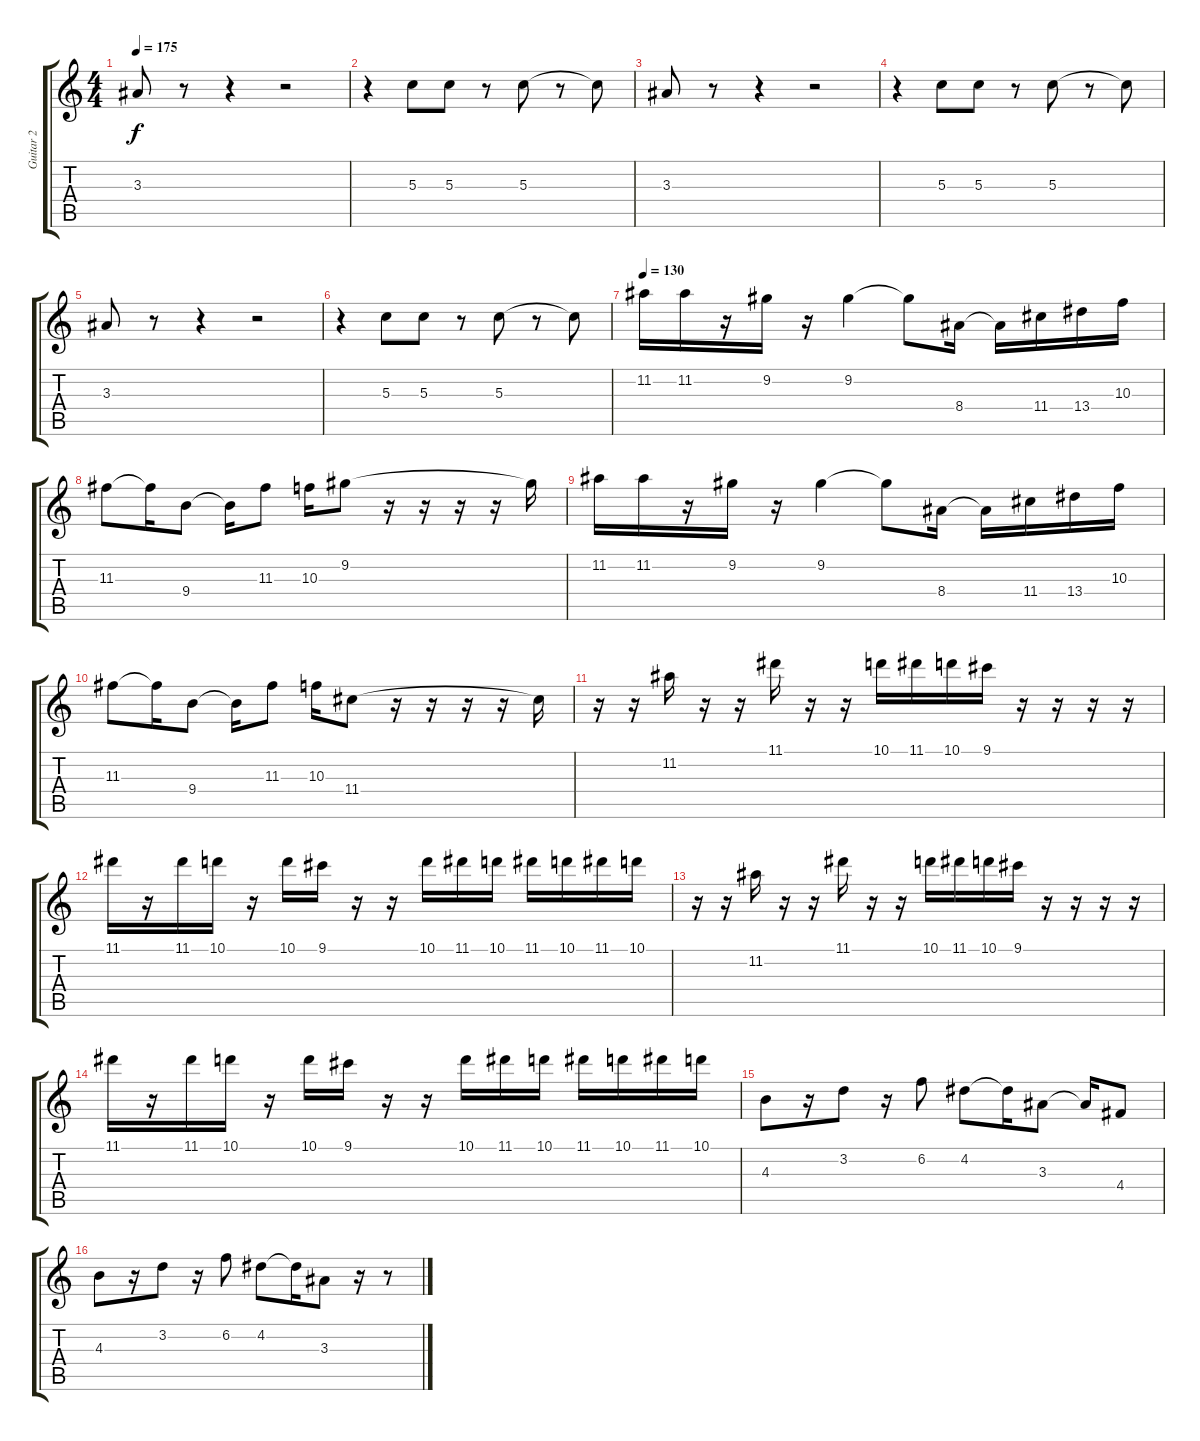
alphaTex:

\track ("Guitar 2" "Guitar 2") {instrument overdrivenguitar}
\staff {score tabs}
\tuning (E4 B3 G3 D3 A2 E2) {hide}
\ts (4 4)
\tempo 175
\clef g2
\ks c
3.3.8{dy f} r.8 r.4 r.2 |
r.4 5.3.8 5.3.8 r.8 5.3.8 r.8 5.3{t}.8 |
3.3.8 r.8 r.4 r.2 |
r.4 5.3.8 5.3.8 r.8 5.3.8 r.8 5.3{t}.8 |
3.3.8 r.8 r.4 r.2 |
r.4 5.3.8 5.3.8 r.8 5.3.8 r.8 5.3{t}.8 |
\tempo 130
11.2.16{balance 11} 11.2.16 r.16 9.2.16 r.16 9.2.4 9.2{t}.8 8.4.16 8.4{t}.16 11.4.16 13.4.16 10.3.16 |
11.3.8 11.3{t}.16 9.4.8 9.4{t}.16 11.3.8 10.3.16 9.2.8 r.16 r.16 r.16 r.16 9.2{t}.16 |
11.2.16 11.2.16 r.16 9.2.16 r.16 9.2.4 9.2{t}.8 8.4.16 8.4{t}.16 11.4.16 13.4.16 10.3.16 |
11.3.8 11.3{t}.16 9.4.8 9.4{t}.16 11.3.8 10.3.16 11.4.8 r.16 r.16 r.16 r.16 11.4{t}.16 |
r.16 r.16 11.2.16 r.16 r.16 11.1.16 r.16 r.16 10.1.16 11.1.16 10.1.16 9.1.16 r.16 r.16 r.16 r.16 |
11.1.16 r.16 11.1.16 10.1.16 r.16 10.1.16 9.1.16 r.16 r.16 10.1.16 11.1.16 10.1.16 11.1.16 10.1.16 11.1.16 10.1.16 |
r.16 r.16 11.2.16 r.16 r.16 11.1.16 r.16 r.16 10.1.16 11.1.16 10.1.16 9.1.16 r.16 r.16 r.16 r.16 |
11.1.16 r.16 11.1.16 10.1.16 r.16 10.1.16 9.1.16 r.16 r.16 10.1.16 11.1.16 10.1.16 11.1.16 10.1.16 11.1.16 10.1.16 |
4.3.8 r.16 3.2.8 r.16 6.2.8 4.2.8 4.2{t}.16 3.3.8 3.3{t}.16 4.4.8 |
4.3.8 r.16 3.2.8 r.16 6.2.8 4.2.8 4.2{t}.16 3.3.8 r.16 r.8
